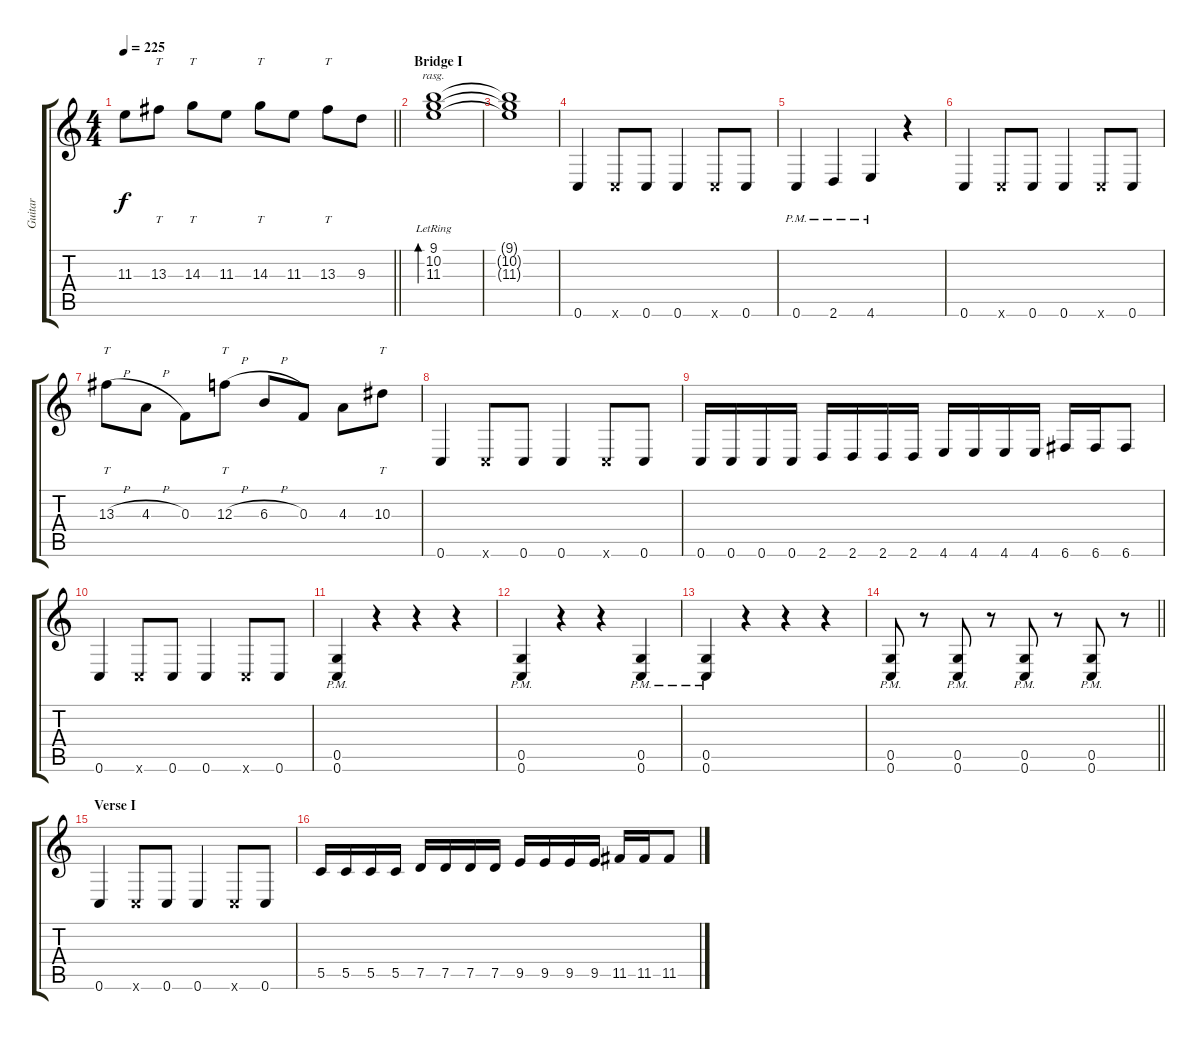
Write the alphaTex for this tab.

\track ("Guitar" "Guitar") {instrument distortionguitar}
\staff {score tabs}
\tuning (D4 A3 F3 C3 G2 C2) {hide}
\ts (4 4)
\tempo 225
\clef g2
\barLineRight lightlight
\ks c
11.3.8{dy f} 13.3.8{tt} 14.3.8{tt} 11.3.8 14.3.8{tt} 11.3.8 13.3.8{tt} 9.3.8 |
\section ("" "Bridge I")
(9.1{lr} 10.2{lr} 11.3{lr}).1{bd 480 rasg ii volume 8 balance 4 instrument electricguitarjazz} |
(9.1{t} 10.2{t} 11.3{t}).1 |
0.6.4{volume 11 instrument distortionguitar} 0.6{x}.8 0.6.8 0.6.4 0.6{x}.8 0.6.8 |
0.6{pm}.4 2.6{pm}.4 4.6{pm}.4 r.4 |
0.6.4 0.6{x}.8 0.6.8 0.6.4 0.6{x}.8 0.6.8 |
13.3{h}.8{tt} 4.3{h}.8 0.3.8 12.3{h}.8{tt} 6.3{h}.8 0.3.8 4.3.8 10.3.8{tt} |
0.6.4 0.6{x}.8 0.6.8 0.6.4 0.6{x}.8 0.6.8 |
0.6.16 0.6.16 0.6.16 0.6.16 2.6.16 2.6.16 2.6.16 2.6.16 4.6.16 4.6.16 4.6.16 4.6.16 6.6.16 6.6.16 6.6.8 |
0.6.4 0.6{x}.8 0.6.8 0.6.4 0.6{x}.8 0.6.8 |
(0.5{pm} 0.6{pm}).4 r.4 r.4 r.4 |
(0.5{pm} 0.6).4 r.4 r.4 (0.5{pm} 0.6{pm}).4 |
(0.5{pm} 0.6{pm}).4 r.4 r.4 r.4 |
\barLineRight lightlight
(0.5{pm} 0.6{pm}).8 r.8 (0.5{pm} 0.6{pm}).8 r.8 (0.5{pm} 0.6{pm}).8 r.8 (0.5{pm} 0.6{pm}).8 r.8 |
\section ("" "Verse I")
0.6.4 0.6{x}.8 0.6.8 0.6.4 0.6{x}.8 0.6.8 |
5.5.16 5.5.16 5.5.16 5.5.16 7.5.16 7.5.16 7.5.16 7.5.16 9.5.16 9.5.16 9.5.16 9.5.16 11.5.16 11.5.16 11.5.8
